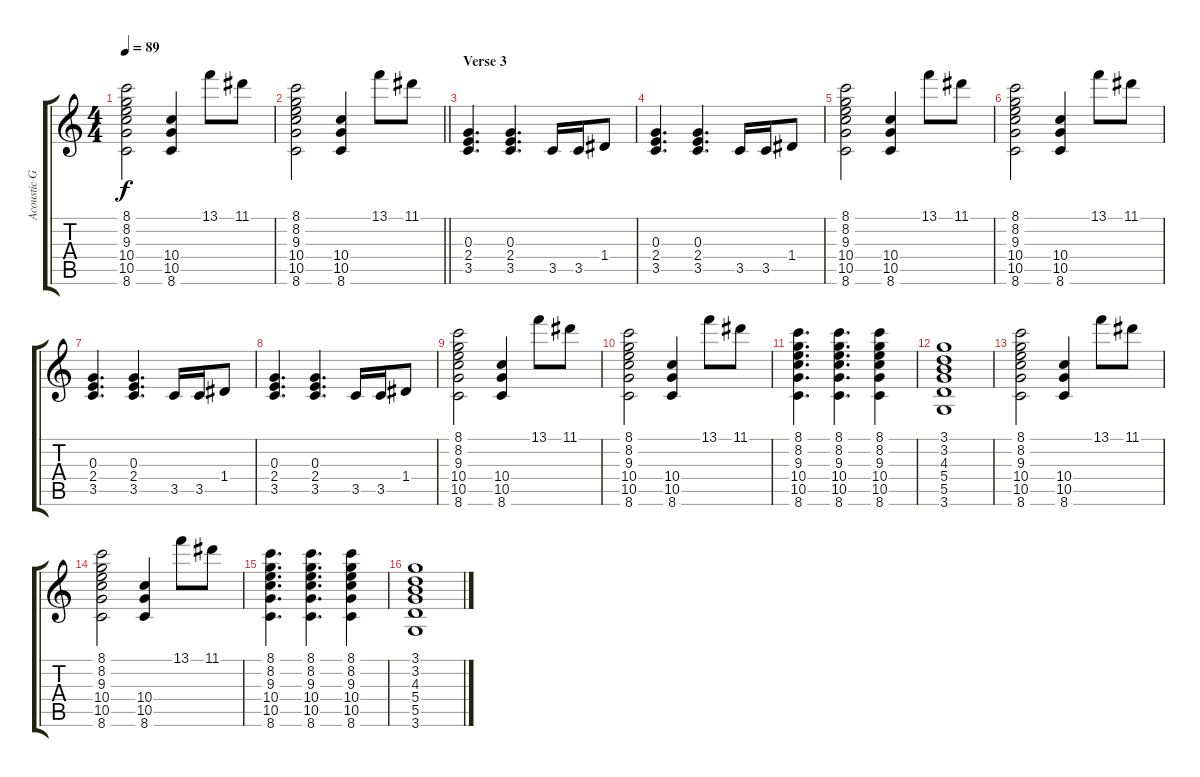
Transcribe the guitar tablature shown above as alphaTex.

\track ("Acoustic Guitar 2" "Acoustic G") {instrument acousticguitarsteel}
\staff {score tabs}
\tuning (E4 B3 G3 D3 A2 E2) {hide}
\ts (4 4)
\tempo 89
\clef g2
\ks c
(8.1 8.2 9.3 10.4 10.5 8.6).2{dy f} (10.4 10.5 8.6).4 13.1.8 11.1.8 |
\barLineRight lightlight
(8.1 8.2 9.3 10.4 10.5 8.6).2 (10.4 10.5 8.6).4 13.1.8 11.1.8 |
\section ("" "Verse 3")
(0.3 2.4 3.5).4{d} (0.3 2.4 3.5).4{d} 3.5.16 3.5.16 1.4.8 |
(0.3 2.4 3.5).4{d} (0.3 2.4 3.5).4{d} 3.5.16 3.5.16 1.4.8 |
(8.1 8.2 9.3 10.4 10.5 8.6).2 (10.4 10.5 8.6).4 13.1.8 11.1.8 |
(8.1 8.2 9.3 10.4 10.5 8.6).2 (10.4 10.5 8.6).4 13.1.8 11.1.8 |
(0.3 2.4 3.5).4{d} (0.3 2.4 3.5).4{d} 3.5.16 3.5.16 1.4.8 |
(0.3 2.4 3.5).4{d} (0.3 2.4 3.5).4{d} 3.5.16 3.5.16 1.4.8 |
(8.1 8.2 9.3 10.4 10.5 8.6).2 (10.4 10.5 8.6).4 13.1.8 11.1.8 |
(8.1 8.2 9.3 10.4 10.5 8.6).2 (10.4 10.5 8.6).4 13.1.8 11.1.8 |
(8.1 8.2 9.3 10.4 10.5 8.6).4{d} (8.1 8.2 9.3 10.4 10.5 8.6).4{d} (8.1 8.2 9.3 10.4 10.5 8.6).4 |
(3.1 3.2 4.3 5.4 5.5 3.6).1 |
(8.1 8.2 9.3 10.4 10.5 8.6).2 (10.4 10.5 8.6).4 13.1.8 11.1.8 |
(8.1 8.2 9.3 10.4 10.5 8.6).2 (10.4 10.5 8.6).4 13.1.8 11.1.8 |
(8.1 8.2 9.3 10.4 10.5 8.6).4{d} (8.1 8.2 9.3 10.4 10.5 8.6).4{d} (8.1 8.2 9.3 10.4 10.5 8.6).4 |
(3.1 3.2 4.3 5.4 5.5 3.6).1
